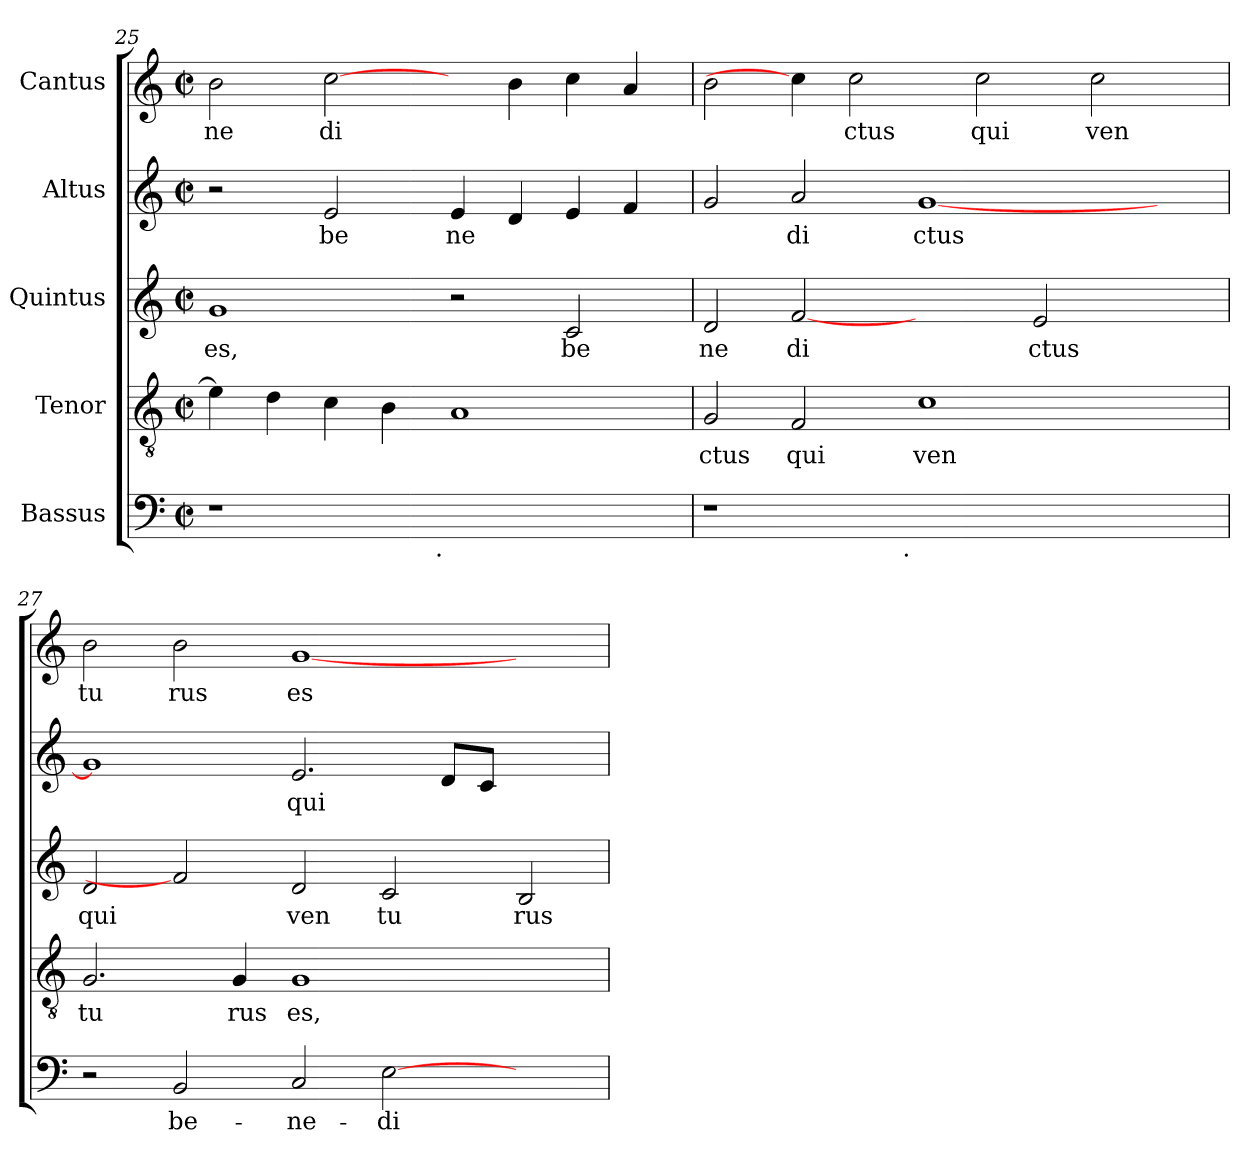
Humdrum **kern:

**kern	**text	**kern	**text	**kern	**text	**kern	**text	**kern	**text
*part5	*part5	*part4	*part4	*part3	*part3	*part2	*part2	*part1	*part1
*staff5	*staff5	*staff4	*staff4	*staff3	*staff3	*staff2	*staff2	*staff1	*staff1
*I"Bassus	*	*I"Tenor	*	*I"Quintus	*	*I"Altus	*	*I"Cantus	*
*clefF4	*	*clefGv2	*	*clefG2	*	*clefG2	*	*clefG2	*
*k[]	*	*k[]	*	*k[]	*	*k[]	*	*k[]	*
*C:	*	*C:	*	*C:	*	*C:	*	*C:	*
*M2/2	*	*M2/2	*	*M2/2	*	*M2/2	*	*M2/2	*
*met(c|)	*	*met(c|)	*	*met(c|)	*	*met(c|)	*	*met(c|)	*
=25	=25	=25	=25	=25	=25	=25	=25	=25	=25
!	!	!	!LO:LY:b:cj	!	!LO:LY:b:cj	!	!	!	!LO:LY:b:cj
*^	*	*	*	*	*	*	*	*	*
1r	2ryy	.	4e\]	--	1g	es,	2r	.	2b\	ne
!	!	!	!	!LO:LY:b:cj	!	!	!	!	!	!
.	.	.	4d\	--	.	.	.	.	.	.
!	!	!	!	!LO:LY:b:cj	!	!	!	!LO:LY:b:cj	!	!LO:LY:b:cj
.	4...ryy	.	4c\	--	.	.	2e/	be	[2cc\	di
!	!	!	!	!LO:LY:b:cj	!	!	!	!	!	!
.	.	.	4B\	--	.	.	.	.	.	.
!	!LO:TX:b:t=.	!	!	!	!	!	!	!	!	!
.	1ryy	.	.	.	.	.	.	.	.	.
!	!	!	!	!LO:LY:b:cj	!	!	!	!LO:LY:b:cj	!	!
1ryy	.	.	1A	--	2r	.	4e/	ne	4ryy	.
!	!	!	!	!	!	!	!	!LO:LY:b:cj	!	!LO:LY:b:cj
.	.	.	.	.	.	.	4d/	.	4b\	.
!	!	!	!	!	!	!LO:LY:b:cj	!	!LO:LY:b:cj	!	!LO:LY:b:cj
.	.	.	.	.	2c/	be	4e/	.	4cc\	.
!	!	!	!	!	!	!	!	!LO:LY:b:cj	!	!LO:LY:b:cj
.	.	.	.	.	.	.	4f/	.	4a/	.
.	32ryy	.	.	.	.	.	.	.	.	.
!!LO:LB:g=z
=26	=26	=26	=26	=26	=26	=26	=26	=26	=26	=26
!	!	!	!	!LO:LY:b:cj	!	!LO:LY:b:cj	!	!LO:LY:b:cj	!	!LO:LY:b:cj
1r	2ryy	.	2G/	-ctus	2d/	ne	2g/	.	2b\	.
!	!	!	!	!LO:LY:b:cj	!	!LO:LY:b:cj	!	!LO:LY:b:cj	!	!
.	4...ryy	.	2F/	qui	[2f	di	2a/	di	4cc\]	.
!	!	!	!	!	!	!	!	!	!	!LO:LY:b:cj
.	.	.	.	.	.	.	.	.	2cc\	ctus
!	!LO:TX:b:t=.	!	!	!	!	!	!	!	!	!
.	1ryy	.	.	.	.	.	.	.	.	.
!	!	!	!	!LO:LY:b:cj	!	!	!	!LO:LY:b:cj	!	!
1ryy	.	.	1c	ven	2ryy	.	[<1g	ctus	.	.
!	!	!	!	!	!	!	!	!	!	!LO:LY:b:cj
.	.	.	.	.	.	.	.	.	2cc\	qui
!	!	!	!	!	!	!LO:LY:b:cj	!	!	!	!
.	.	.	.	.	2e/	ctus	.	.	.	.
!	!	!	!	!	!	!	!	!	!	!LO:LY:b:cj
.	.	.	.	.	.	.	.	.	2cc\	ven
.	4ryy	.	.	.	.	.	.	.	.	.
4ryy	.	.	4ryy	.	4ryy	.	4ryy	.	.	.
.	32ryy	.	.	.	.	.	.	.	.	.
=27	=27	=27	=27	=27	=27	=27	=27	=27	=27	=27
!	!	!	!	!LO:LY:b:cj	!	!LO:LY:b:cj	!	!LO:LY:b:cj	!	!LO:LY:b:cj
*v	*v	*	*	*	*	*	*	*	*	*
2r	.	2.G/	tu	2d/	qui	1g]	.	2b\	tu
!	!LO:LY:b:cj	!	!	!	!	!	!	!	!LO:LY:b:cj
2BB/	be-	.	.	2f]	.	.	.	2b\	rus
!	!	!	!LO:LY:b:cj	!	!	!	!	!	!
.	.	4G/	rus	.	.	.	.	.	.
!	!LO:LY:b:cj	!	!LO:LY:b:cj	!	!LO:LY:b:cj	!	!LO:LY:b:cj	!	!LO:LY:b:cj
2C/	-ne-	1G	es,	2d/	ven	2.e/	qui	[<1g	es
!	!LO:LY:b:cj	!	!	!	!LO:LY:b:cj	!	!	!	!
[>2E\	-di-	.	.	2c/	tu	.	.	.	.
!	!	!	!	!	!	!	!LO:LY:b:cj	!	!
.	.	.	.	.	.	8d/L	.	.	.
!	!	!	!	!	!	!	!LO:LY:b:cj	!	!
.	.	.	.	.	.	8c/J	.	.	.
!	!	!	!	!	!LO:LY:b:cj	!	!	!	!
2ryy	.	2ryy	.	2B/	rus	2ryy	.	2ryy	.
=	=	=	=	=	=	=	=	=	=
*-	*-	*-	*-	*-	*-	*-	*-	*-	*-
